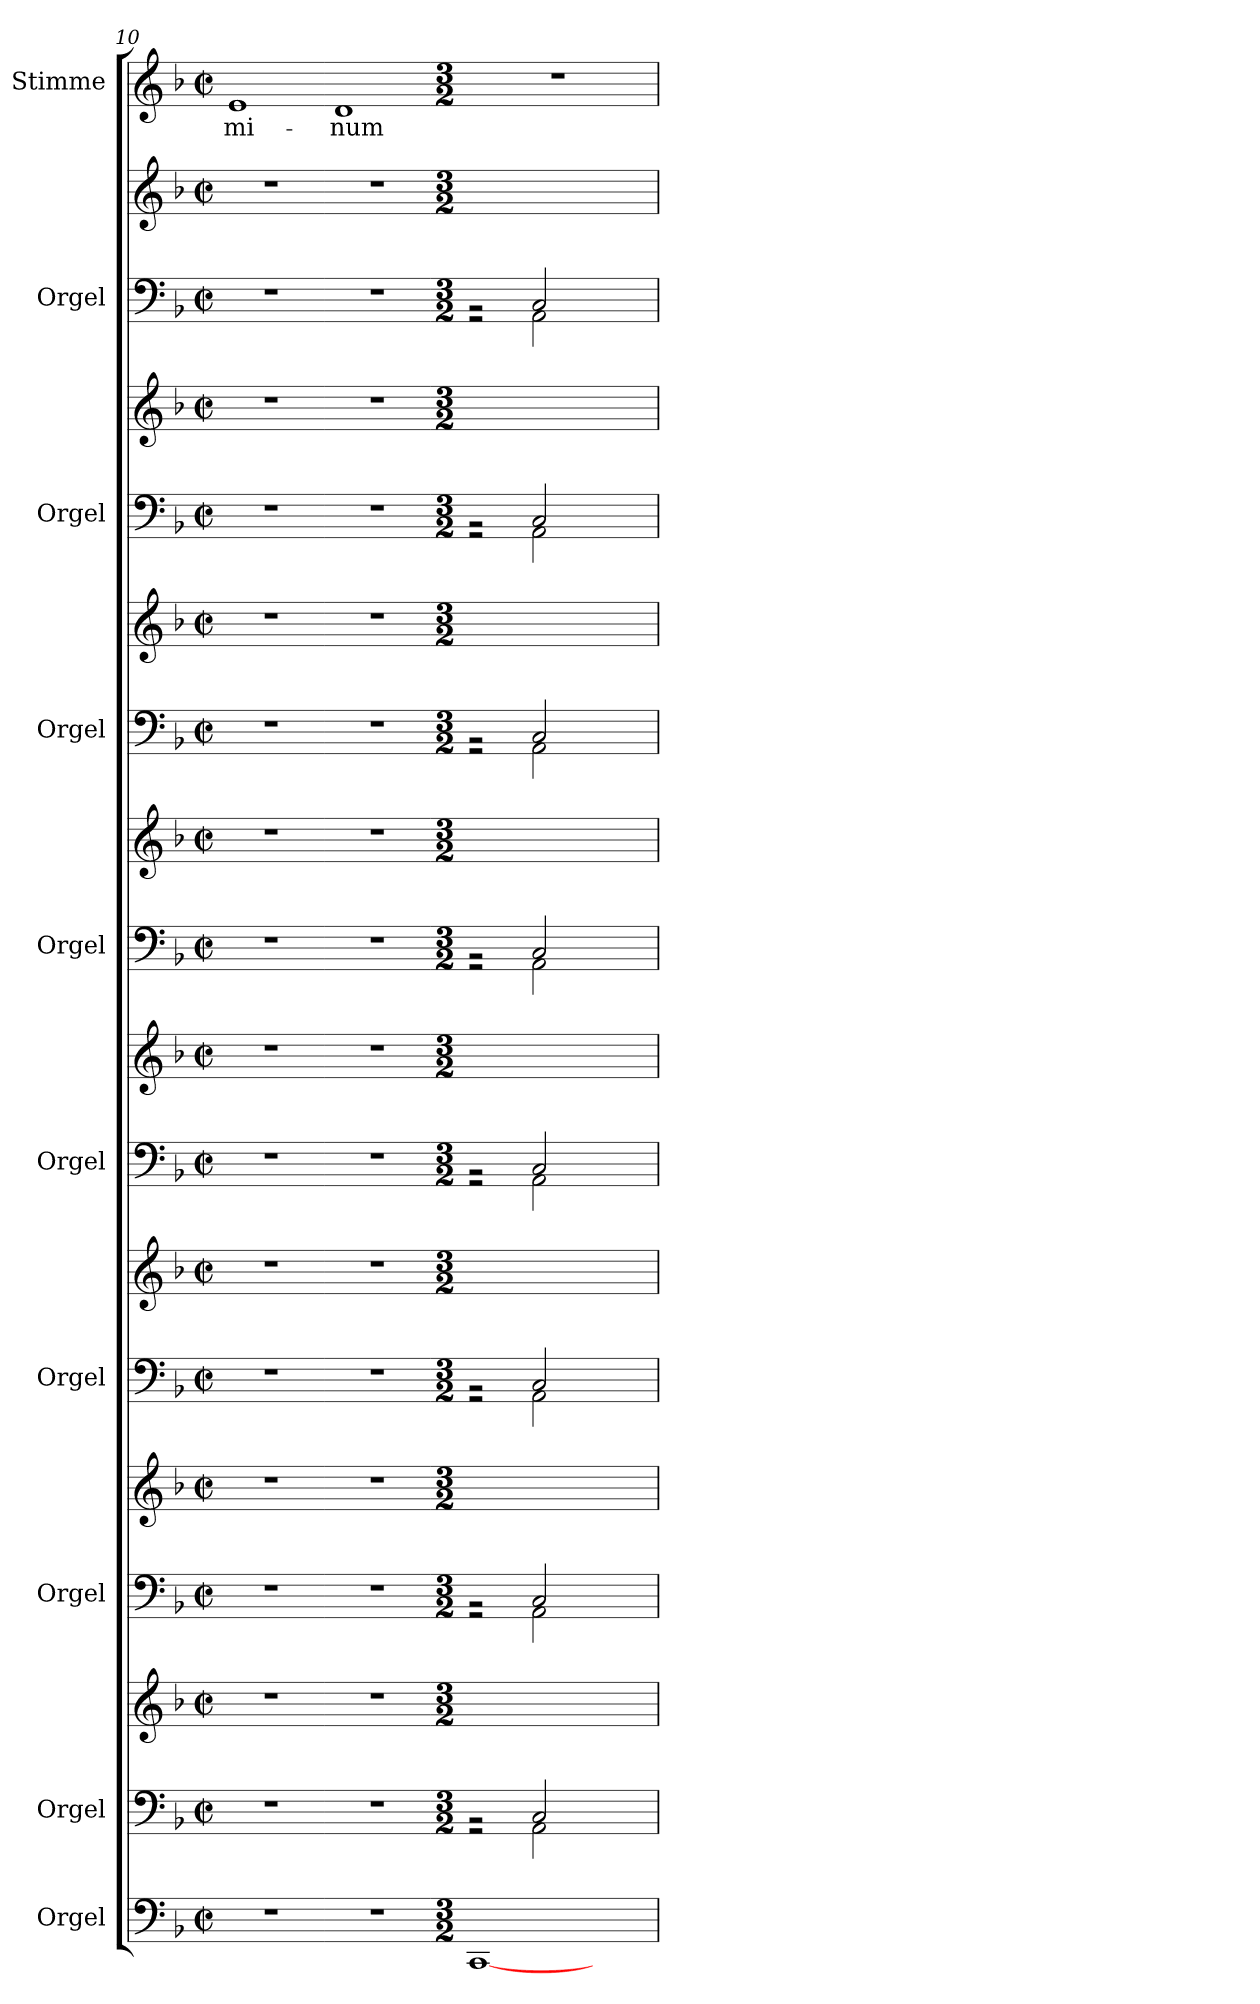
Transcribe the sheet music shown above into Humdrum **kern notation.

**kern	**kern	**kern	**kern	**kern	**kern	**kern	**kern	**kern	**kern	**kern	**kern	**kern	**kern	**kern	**kern	**kern	**kern	**text
*part10	*part9	*part9	*part8	*part8	*part7	*part7	*part6	*part6	*part5	*part5	*part4	*part4	*part3	*part3	*part2	*part2	*part1	*part1
*staff18	*staff17	*staff16	*staff15	*staff14	*staff13	*staff12	*staff11	*staff10	*staff9	*staff8	*staff7	*staff6	*staff5	*staff4	*staff3	*staff2	*staff1	*staff1
*I"Orgel	*I"Orgel	*	*I"Orgel	*	*I"Orgel	*	*I"Orgel	*	*I"Orgel	*	*I"Orgel	*	*I"Orgel	*	*I"Orgel	*	*I"Stimme	*
*I'Org.	*I'Org.	*	*I'Org.	*	*I'Org.	*	*I'Org.	*	*I'Org.	*	*I'Org.	*	*I'Org.	*	*	*	*	*
*clefF4	*clefF4	*clefG2	*clefF4	*clefG2	*clefF4	*clefG2	*clefF4	*clefG2	*clefF4	*clefG2	*clefF4	*clefG2	*clefF4	*clefG2	*clefF4	*clefG2	*clefG2	*
*k[b-]	*k[b-]	*k[b-]	*k[b-]	*k[b-]	*k[b-]	*k[b-]	*k[b-]	*k[b-]	*k[b-]	*k[b-]	*k[b-]	*k[b-]	*k[b-]	*k[b-]	*k[b-]	*k[b-]	*k[b-]	*
*M2/2	*M2/2	*M2/2	*M2/2	*M2/2	*M2/2	*M2/2	*M2/2	*M2/2	*M2/2	*M2/2	*M2/2	*M2/2	*M2/2	*M2/2	*M2/2	*M2/2	*M2/2	*
*met(c|)	*met(c|)	*met(c|)	*met(c|)	*met(c|)	*met(c|)	*met(c|)	*met(c|)	*met(c|)	*met(c|)	*met(c|)	*met(c|)	*met(c|)	*met(c|)	*met(c|)	*met(c|)	*met(c|)	*met(c|)	*
=10	=10	=10	=10	=10	=10	=10	=10	=10	=10	=10	=10	=10	=10	=10	=10	=10	=10	=10
!	!	!	!	!	!	!	!	!	!	!	!	!	!	!	!	!	!	!LO:LY:b
1r	1r	1r	1r	1r	1r	1r	1r	1r	1r	1r	1r	1r	1r	1r	1r	1r	1e	-mi-
=11-	=11-	=11-	=11-	=11-	=11-	=11-	=11-	=11-	=11-	=11-	=11-	=11-	=11-	=11-	=11-	=11-	=11-	=11-
!	!	!	!	!	!	!	!	!	!	!	!	!	!	!	!	!	!	!LO:LY:b
1r	1r	1r	1r	1r	1r	1r	1r	1r	1r	1r	1r	1r	1r	1r	1r	1r	1d	-num
!!LO:LB:g=z
=-	=-	=-	=-	=-	=-	=-	=-	=-	=-	=-	=-	=-	=-	=-	=-	=-	=-	=-
*M3/2	*M3/2	*M3/2	*M3/2	*M3/2	*M3/2	*M3/2	*M3/2	*M3/2	*M3/2	*M3/2	*M3/2	*M3/2	*M3/2	*M3/2	*M3/2	*M3/2	*M3/2	*
*	*	*	*	*	*	*	*	*	*	*	*	*	*	*	*	*	*MM112	*
*	*^	*	*^	*	*^	*	*^	*	*^	*	*^	*	*^	*	*^	*	*	*
[1CC	2rBB	2r	1ryy	2rBB	2r	1ryy	2rBB	2r	1ryy	2rBB	2r	1ryy	2rBB	2r	1ryy	2rBB	2r	1ryy	2rBB	2r	1ryy	2rBB	2r	1ryy	1.r	.
.	2C/	2AA\	.	2C/	2AA\	.	2C/	2AA\	.	2C/	2AA\	.	2C/	2AA\	.	2C/	2AA\	.	2C/	2AA\	.	2C/	2AA\	.	.	.
2ryy	2ryy	2ryy	2ryy	2ryy	2ryy	2ryy	2ryy	2ryy	2ryy	2ryy	2ryy	2ryy	2ryy	2ryy	2ryy	2ryy	2ryy	2ryy	2ryy	2ryy	2ryy	2ryy	2ryy	2ryy	.	.
*	*v	*v	*	*v	*v	*	*v	*v	*	*v	*v	*	*v	*v	*	*v	*v	*	*v	*v	*	*v	*v	*	*	*
=	=	=	=	=	=	=	=	=	=	=	=	=	=	=	=	=	=	=
*-	*-	*-	*-	*-	*-	*-	*-	*-	*-	*-	*-	*-	*-	*-	*-	*-	*-	*-
